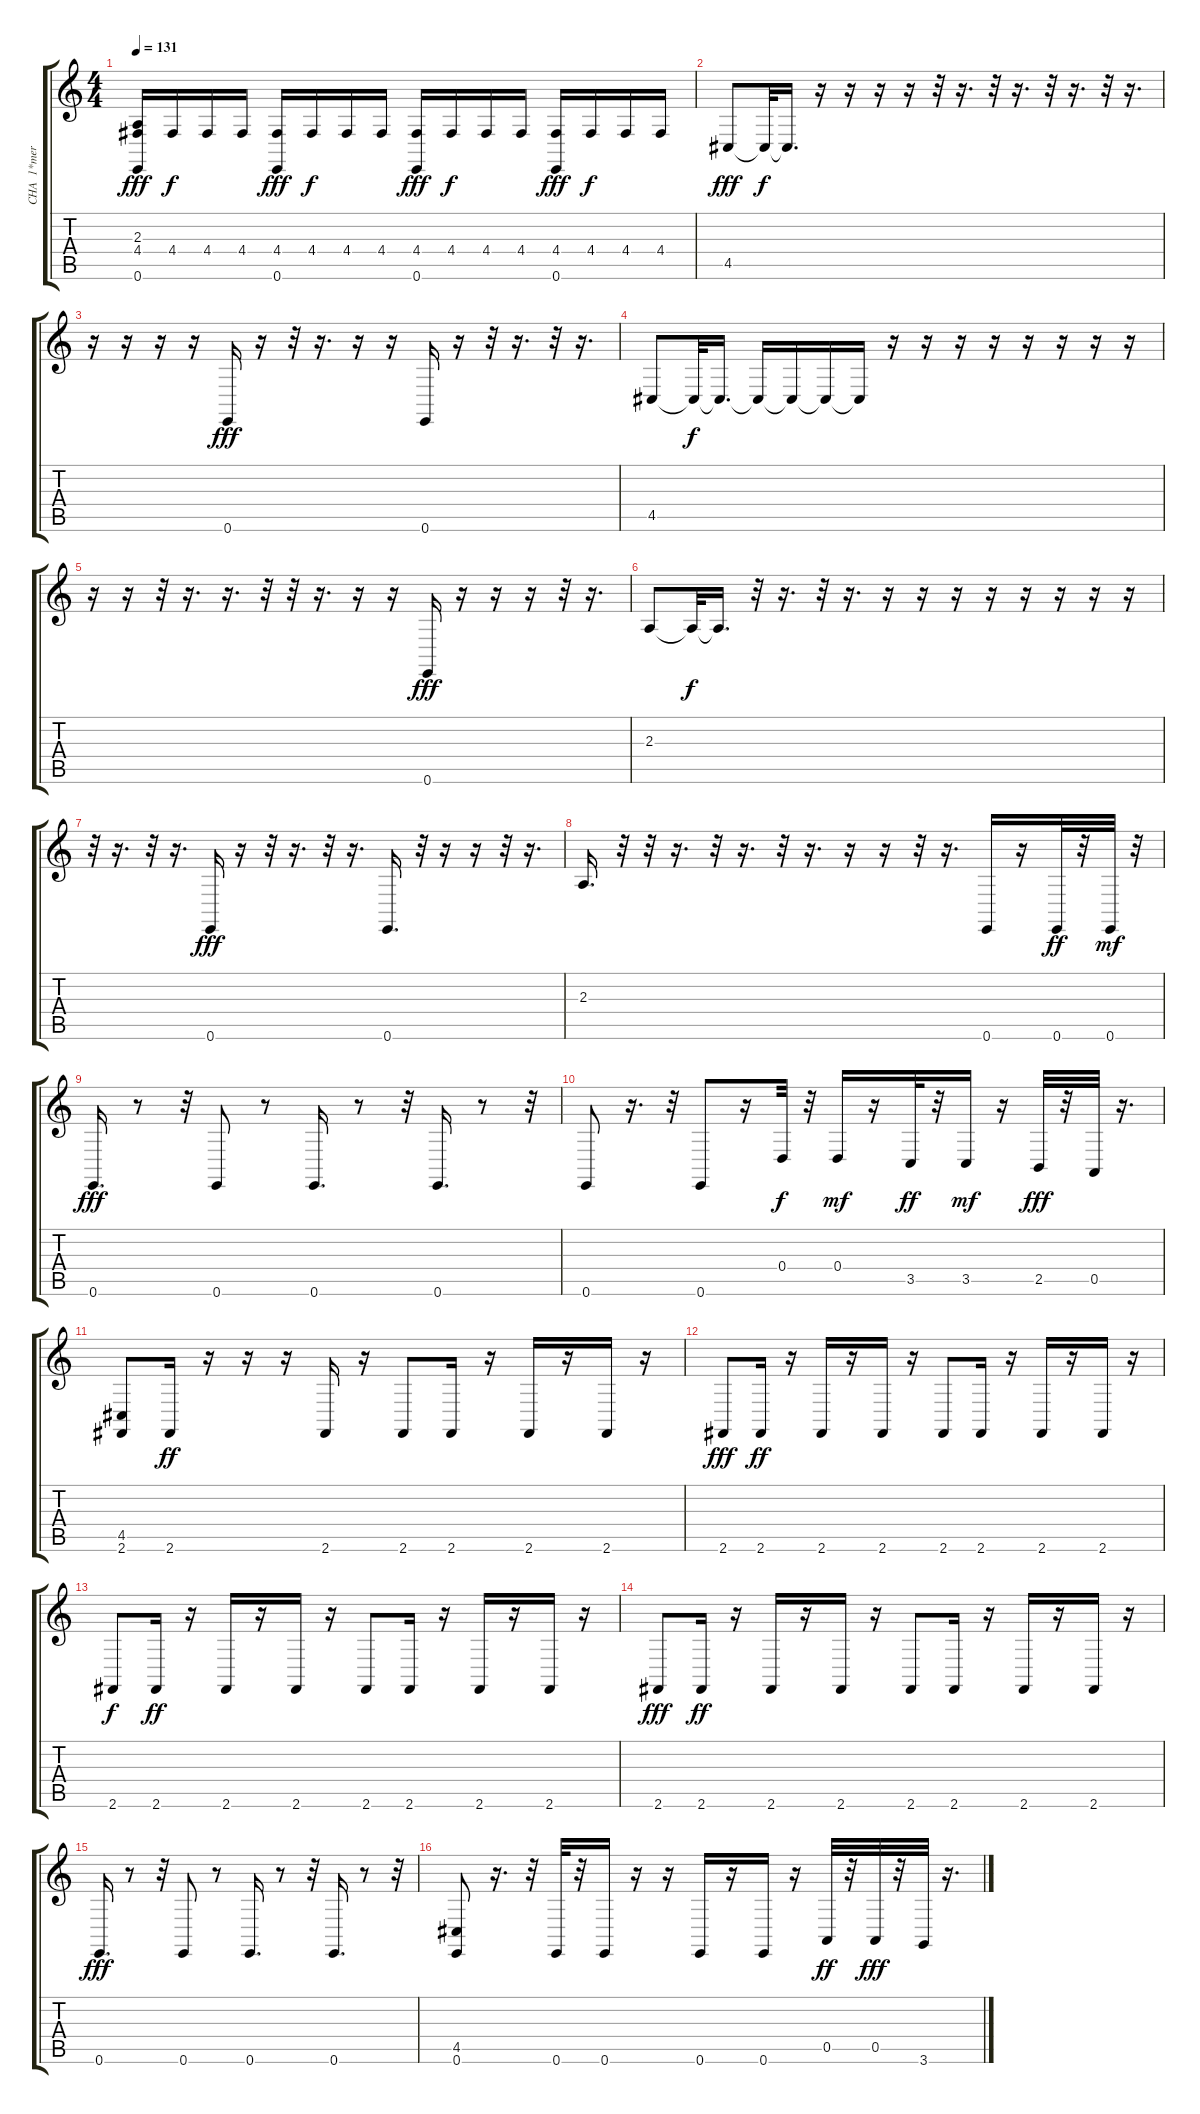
\track ("CHA  1*merged" "CHA  1*mer") {instrument acousticgrandpiano}
\staff {score tabs}
\tuning (E4 B3 G3 D3 A2 E2) {hide}
\ts (4 4)
\tempo 131
\clef g2
\ks c
(2.3 4.4 0.6).16{dy fff} 4.4.16{dy f} 4.4.16 4.4.16 (4.4 0.6).16{dy fff} 4.4.16{dy f} 4.4.16 4.4.16 (4.4 0.6).16{dy fff} 4.4.16{dy f} 4.4.16 4.4.16 (4.4 0.6).16{dy fff} 4.4.16{dy f} 4.4.16 4.4.16 |
4.5.8{dy fff} 4.5{t}.32{dy f} 4.5{t}.16{d} r.16 r.16 r.16 r.16 r.32 r.16{d} r.32 r.16{d} r.32 r.16{d} r.32 r.16{d} |
r.16 r.16 r.16 r.16 0.6.16{dy fff} r.16 r.32 r.16{d} r.16 r.16 0.6.16 r.16 r.32 r.16{d} r.32 r.16{d} |
4.5.8 4.5{t}.32{dy f} 4.5{t}.16{d} 4.5{t}.16 4.5{t}.16 4.5{t}.16 4.5{t}.16 r.16 r.16 r.16 r.16 r.16 r.16 r.16 r.16 |
r.16 r.16 r.32 r.16{d} r.16{d} r.32 r.32 r.16{d} r.16 r.16 0.6.16{dy fff} r.16 r.16 r.16 r.32 r.16{d} |
2.3.8 2.3{t}.32{dy f} 2.3{t}.16{d} r.32 r.16{d} r.32 r.16{d} r.16 r.16 r.16 r.16 r.16 r.16 r.16 r.16 |
r.32 r.16{d} r.32 r.16{d} 0.6.16{dy fff} r.16 r.32 r.16{d} r.32 r.16{d} 0.6.16{d} r.32 r.16 r.16 r.32 r.16{d} |
2.3.16{d} r.32 r.32 r.16{d} r.32 r.16{d} r.32 r.16{d} r.16 r.16 r.32 r.16{d} 0.6.16 r.16 0.6.32{dy ff} r.32 0.6.32{dy mf} r.32 |
0.6.16{d dy fff} r.8 r.32 0.6.8 r.8 0.6.16{d} r.8 r.32 0.6.16{d} r.8 r.32 |
0.6.8 r.16{d} r.32 0.6.8 r.16 0.4.32{dy f} r.32 0.4.16{dy mf} r.16 3.5.32{dy ff} r.32 3.5.16{dy mf} r.16 2.5.32{dy fff} r.32 0.5.32 r.16{d} |
(4.5 2.6).8 2.6.16{dy ff} r.16 r.16 r.16 2.6.16 r.16 2.6.8 2.6.16 r.16 2.6.16 r.16 2.6.16 r.16 |
2.6.8{dy fff} 2.6.16{dy ff} r.16 2.6.16 r.16 2.6.16 r.16 2.6.8 2.6.16 r.16 2.6.16 r.16 2.6.16 r.16 |
2.6.8{dy f} 2.6.16{dy ff} r.16 2.6.16 r.16 2.6.16 r.16 2.6.8 2.6.16 r.16 2.6.16 r.16 2.6.16 r.16 |
2.6.8{dy fff} 2.6.16{dy ff} r.16 2.6.16 r.16 2.6.16 r.16 2.6.8 2.6.16 r.16 2.6.16 r.16 2.6.16 r.16 |
0.6.16{d dy fff} r.8 r.32 0.6.8 r.8 0.6.16{d} r.8 r.32 0.6.16{d} r.8 r.32 |
(4.5 0.6).8 r.16{d} r.32 0.6.32 r.32 0.6.16 r.16 r.16 0.6.16 r.16 0.6.16 r.16 0.5.32{dy ff} r.32 0.5.32{dy fff} r.32 3.6.32 r.16{d}
